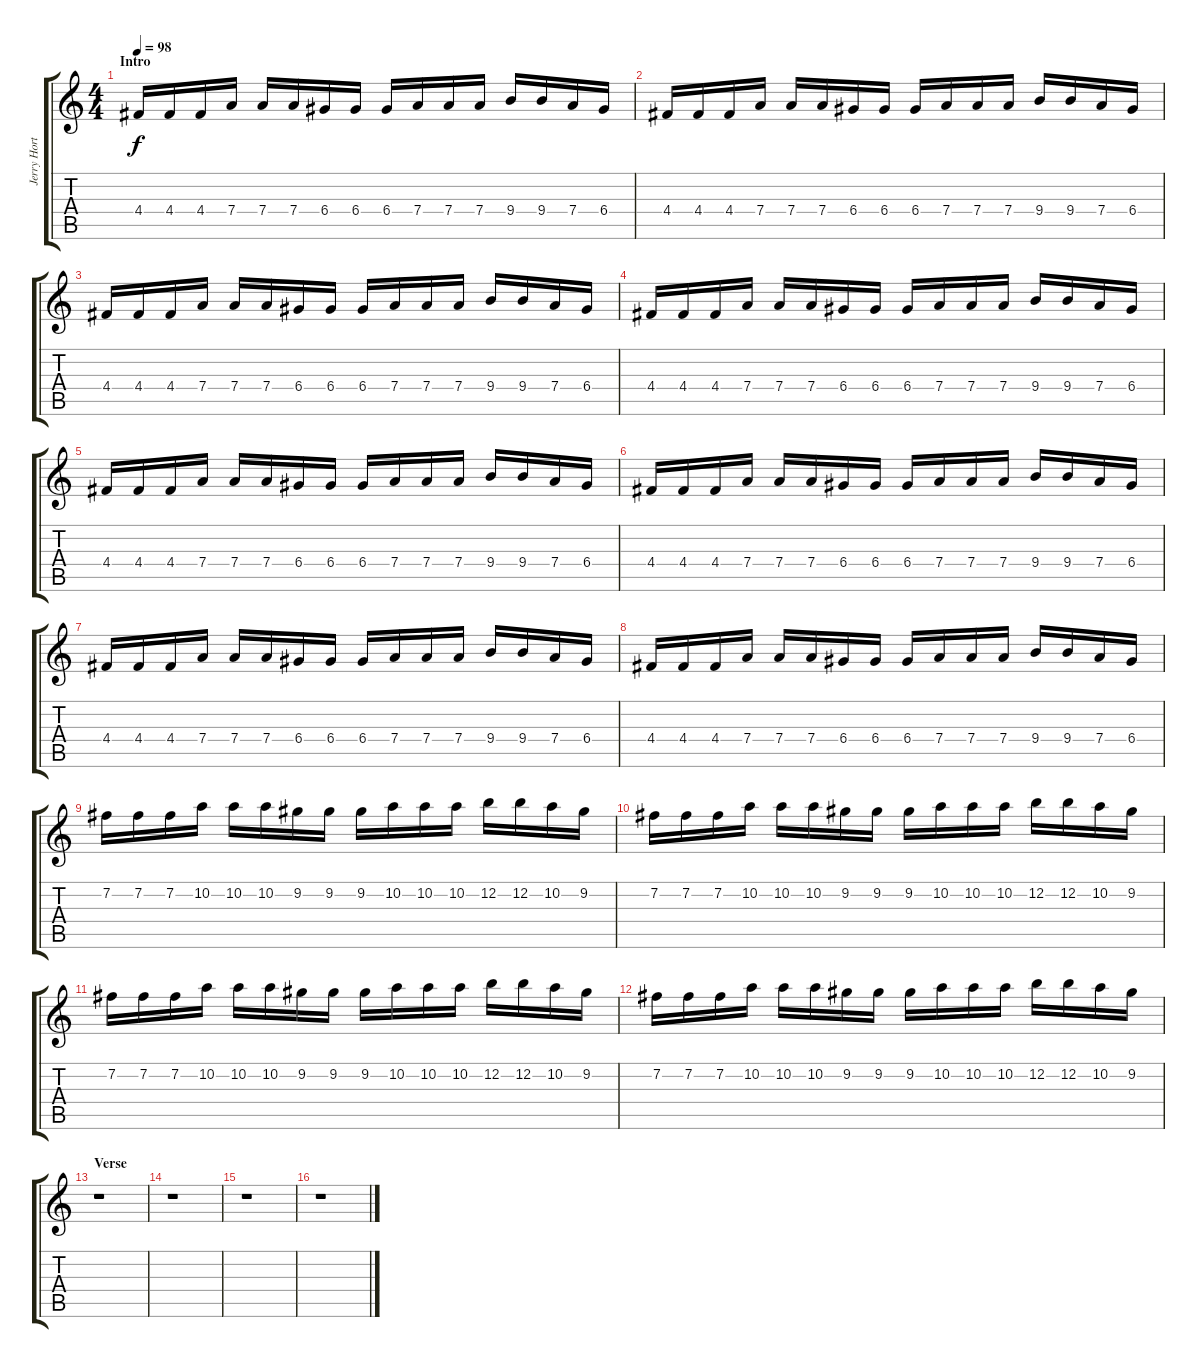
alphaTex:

\track ("Jerry Horton Lead" "Jerry Hort") {instrument distortionguitar}
\staff {score tabs}
\tuning (E4 B3 G3 D3 A2 D2) {hide}
\ts (4 4)
\section ("" "Intro")
\tempo 98
\clef g2
\ks c
4.4.16{dy f volume 10 instrument overdrivenguitar} 4.4.16 4.4.16 7.4.16 7.4.16 7.4.16 6.4.16 6.4.16 6.4.16 7.4.16 7.4.16 7.4.16 9.4.16 9.4.16 7.4.16 6.4.16 |
4.4.16 4.4.16 4.4.16 7.4.16 7.4.16 7.4.16 6.4.16 6.4.16 6.4.16 7.4.16 7.4.16 7.4.16 9.4.16 9.4.16 7.4.16 6.4.16 |
4.4.16 4.4.16 4.4.16 7.4.16 7.4.16 7.4.16 6.4.16 6.4.16 6.4.16 7.4.16 7.4.16 7.4.16 9.4.16 9.4.16 7.4.16 6.4.16 |
4.4.16 4.4.16 4.4.16 7.4.16 7.4.16 7.4.16 6.4.16 6.4.16 6.4.16 7.4.16 7.4.16 7.4.16 9.4.16 9.4.16 7.4.16 6.4.16 |
4.4.16 4.4.16 4.4.16 7.4.16 7.4.16 7.4.16 6.4.16 6.4.16 6.4.16 7.4.16 7.4.16 7.4.16 9.4.16 9.4.16 7.4.16 6.4.16 |
4.4.16 4.4.16 4.4.16 7.4.16 7.4.16 7.4.16 6.4.16 6.4.16 6.4.16 7.4.16 7.4.16 7.4.16 9.4.16 9.4.16 7.4.16 6.4.16 |
4.4.16 4.4.16 4.4.16 7.4.16 7.4.16 7.4.16 6.4.16 6.4.16 6.4.16 7.4.16 7.4.16 7.4.16 9.4.16 9.4.16 7.4.16 6.4.16 |
4.4.16 4.4.16 4.4.16 7.4.16 7.4.16 7.4.16 6.4.16 6.4.16 6.4.16 7.4.16 7.4.16 7.4.16 9.4.16 9.4.16 7.4.16 6.4.16 |
7.2.16{instrument distortionguitar} 7.2.16 7.2.16 10.2.16 10.2.16 10.2.16 9.2.16 9.2.16 9.2.16 10.2.16 10.2.16 10.2.16 12.2.16 12.2.16 10.2.16 9.2.16 |
7.2.16 7.2.16 7.2.16 10.2.16 10.2.16 10.2.16 9.2.16 9.2.16 9.2.16 10.2.16 10.2.16 10.2.16 12.2.16 12.2.16 10.2.16 9.2.16 |
7.2.16 7.2.16 7.2.16 10.2.16 10.2.16 10.2.16 9.2.16 9.2.16 9.2.16 10.2.16 10.2.16 10.2.16 12.2.16 12.2.16 10.2.16 9.2.16 |
7.2.16 7.2.16 7.2.16 10.2.16 10.2.16 10.2.16 9.2.16 9.2.16 9.2.16 10.2.16 10.2.16 10.2.16 12.2.16 12.2.16 10.2.16 9.2.16 |
\section ("" "Verse")
r.1 |
r.1 |
r.1 |
r.1
